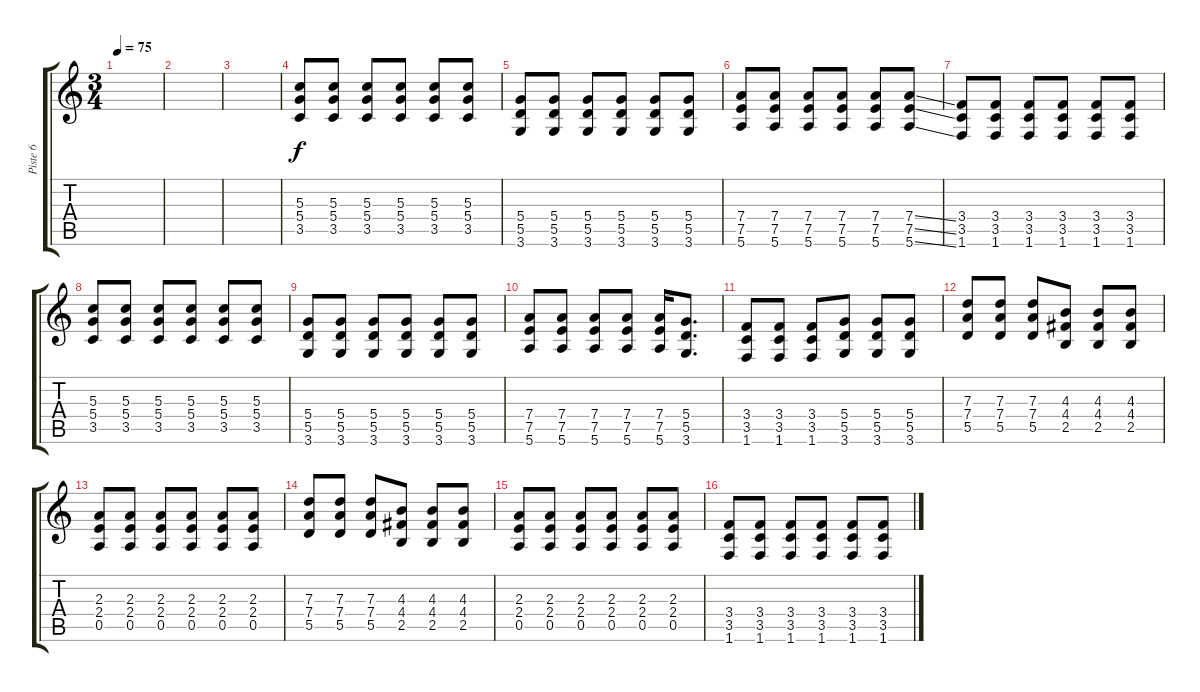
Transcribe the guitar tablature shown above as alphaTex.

\track ("Piste 6" "Piste 6") {instrument overdrivenguitar}
\staff {score tabs}
\tuning (E4 B3 G3 D3 A2 E2) {hide}
\ts (3 4)
\tempo 75
\clef g2
\ks c
|
|
|
(5.3 5.4 3.5).8 (5.3 5.4 3.5).8 (5.3 5.4 3.5).8 (5.3 5.4 3.5).8 (5.3 5.4 3.5).8 (5.3 5.4 3.5).8 |
(5.4 5.5 3.6).8 (5.4 5.5 3.6).8 (5.4 5.5 3.6).8 (5.4 5.5 3.6).8 (5.4 5.5 3.6).8 (5.4 5.5 3.6).8 |
(7.4 7.5 5.6).8 (7.4 7.5 5.6).8 (7.4 7.5 5.6).8 (7.4 7.5 5.6).8 (7.4 7.5 5.6).8 (7.4{ss} 7.5{ss} 5.6{ss}).8 |
(3.4 3.5 1.6).8 (3.4 3.5 1.6).8 (3.4 3.5 1.6).8 (3.4 3.5 1.6).8 (3.4 3.5 1.6).8 (3.4 3.5 1.6).8 |
(5.3 5.4 3.5).8 (5.3 5.4 3.5).8 (5.3 5.4 3.5).8 (5.3 5.4 3.5).8 (5.3 5.4 3.5).8 (5.3 5.4 3.5).8 |
(5.4 5.5 3.6).8 (5.4 5.5 3.6).8 (5.4 5.5 3.6).8 (5.4 5.5 3.6).8 (5.4 5.5 3.6).8 (5.4 5.5 3.6).8 |
(7.4 7.5 5.6).8 (7.4 7.5 5.6).8 (7.4 7.5 5.6).8 (7.4 7.5 5.6).8 (7.4 7.5 5.6).16 (5.4 5.5 3.6).8{d} |
(3.4 3.5 1.6).8 (3.4 3.5 1.6).8 (3.4 3.5 1.6).8 (5.4 5.5 3.6).8 (5.4 5.5 3.6).8 (5.4 5.5 3.6).8 |
(7.3 7.4 5.5).8 (7.3 7.4 5.5).8 (7.3 7.4 5.5).8 (4.3 4.4 2.5).8 (4.3 4.4 2.5).8 (4.3 4.4 2.5).8 |
(2.3 2.4 0.5).8 (2.3 2.4 0.5).8 (2.3 2.4 0.5).8 (2.3 2.4 0.5).8 (2.3 2.4 0.5).8 (2.3 2.4 0.5).8 |
(7.3 7.4 5.5).8 (7.3 7.4 5.5).8 (7.3 7.4 5.5).8 (4.3 4.4 2.5).8 (4.3 4.4 2.5).8 (4.3 4.4 2.5).8 |
(2.3 2.4 0.5).8 (2.3 2.4 0.5).8 (2.3 2.4 0.5).8 (2.3 2.4 0.5).8 (2.3 2.4 0.5).8 (2.3 2.4 0.5).8 |
(3.4 3.5 1.6).8 (3.4 3.5 1.6).8 (3.4 3.5 1.6).8 (3.4 3.5 1.6).8 (3.4 3.5 1.6).8 (3.4 3.5 1.6).8
